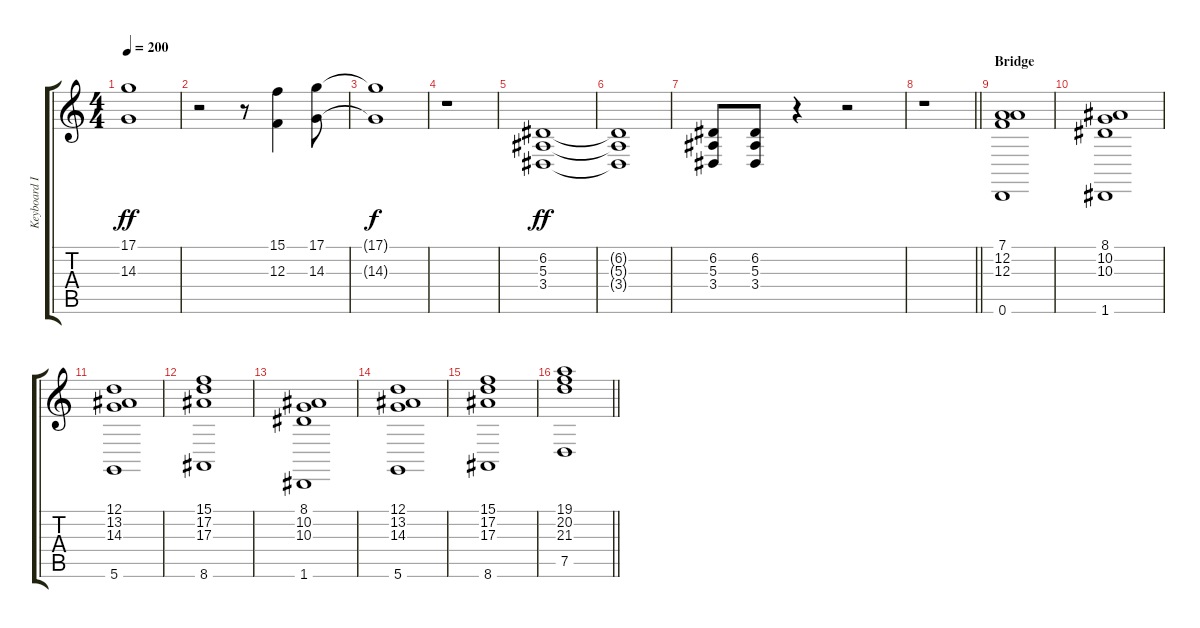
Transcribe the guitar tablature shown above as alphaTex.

\track ("Keyboard I" "Keyboard I") {instrument pad1newage}
\staff {score tabs}
\tuning (D4 A3 F3 C3 G2 D2) {hide}
\ts (4 4)
\tempo 200
\clef g2
\ks c
(17.1 14.3).1{dy ff} |
r.2 r.8 (15.1 12.3).4 (17.1 14.3).8 |
(17.1{t} 14.3{t}).1{dy f} |
r.1 |
(6.2 5.3 3.4).1{dy ff} |
(6.2{t} 5.3{t} 3.4{t}).1 |
(6.2 5.3 3.4).8 (6.2 5.3 3.4).8 r.4 r.2 |
\barLineRight lightlight
r.1 |
\section ("" "Bridge")
(7.1 12.2 12.3 0.6).1 |
(8.1 10.2 10.3 1.6).1 |
(12.1 13.2 14.3 5.6).1 |
(15.1 17.2 17.3 8.6).1 |
(8.1 10.2 10.3 1.6).1 |
(12.1 13.2 14.3 5.6).1 |
(15.1 17.2 17.3 8.6).1 |
\barLineRight lightlight
(19.1 20.2 21.3 7.5).1
